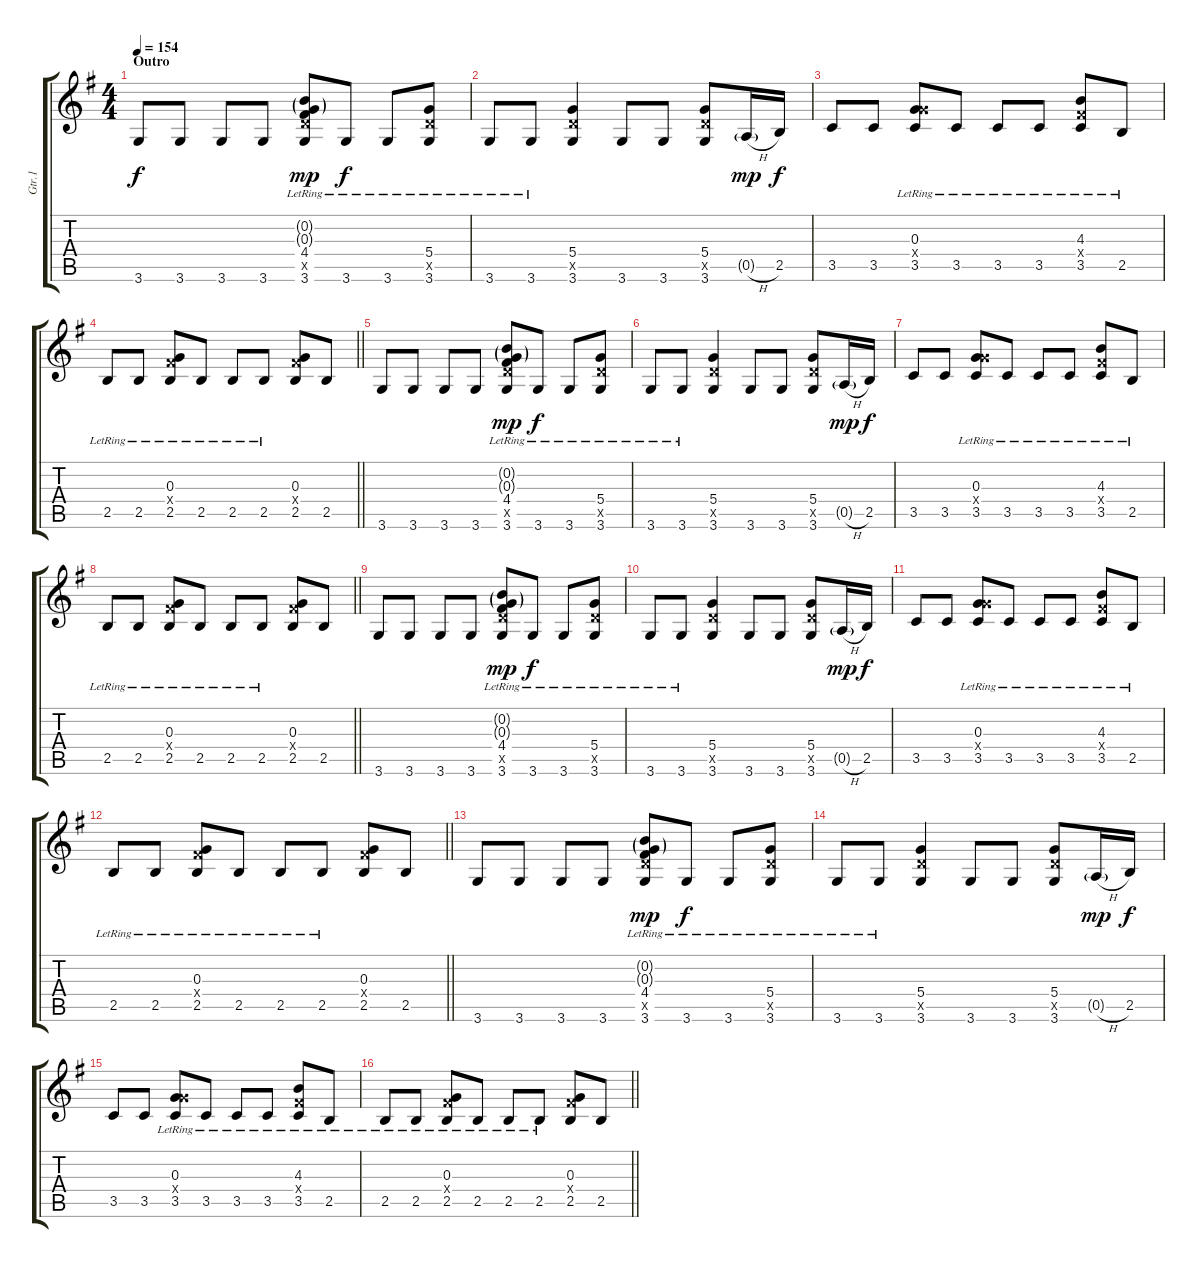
\track ("Gtr.1" "Gtr.1") {instrument overdrivenguitar}
\staff {score tabs}
\tuning (E4 B3 G3 D3 A2 E2) {hide}
\ts (4 4)
\section ("" "Outro")
\tempo 154
\clef g2
\ks g
3.6.8{dy f} 3.6.8 3.6.8 3.6.8 (0.2{g lr} 0.3{g lr} 4.4{lr} 5.5{x} 3.6{lr}).8{dy mp} 3.6{lr}.8{dy f} 3.6{lr}.8 (5.4{lr} 5.5{x} 3.6{lr}).8 |
3.6{lr}.8 3.6{lr}.8 (5.4 5.5{x} 3.6).4 3.6.8 3.6.8 (5.4 5.5{x} 3.6).8 0.5{h g}.16{dy mp} 2.5.16{dy f} |
3.5.8 3.5.8 (0.3{lr} 5.4{x} 3.5{lr}).8 3.5{lr}.8 3.5{lr}.8 3.5{lr}.8 (4.3{lr} 4.4{x} 3.5{lr}).8 2.5{lr}.8 |
\barLineRight lightlight
2.5{lr}.8 2.5{lr}.8 (0.3{lr} 4.4{x} 2.5{lr}).8 2.5{lr}.8 2.5{lr}.8 2.5{lr}.8 (0.3 4.4{x} 2.5).8 2.5.8 |
3.6.8 3.6.8 3.6.8 3.6.8 (0.2{g lr} 0.3{g lr} 4.4{lr} 5.5{x} 3.6{lr}).8{dy mp} 3.6{lr}.8{dy f} 3.6{lr}.8 (5.4{lr} 5.5{x} 3.6{lr}).8 |
3.6{lr}.8 3.6{lr}.8 (5.4 5.5{x} 3.6).4 3.6.8 3.6.8 (5.4 5.5{x} 3.6).8 0.5{h g}.16{dy mp} 2.5.16{dy f} |
3.5.8 3.5.8 (0.3{lr} 5.4{x} 3.5{lr}).8 3.5{lr}.8 3.5{lr}.8 3.5{lr}.8 (4.3{lr} 4.4{x} 3.5{lr}).8 2.5{lr}.8 |
\barLineRight lightlight
2.5{lr}.8 2.5{lr}.8 (0.3{lr} 4.4{x} 2.5{lr}).8 2.5{lr}.8 2.5{lr}.8 2.5{lr}.8 (0.3 4.4{x} 2.5).8 2.5.8 |
3.6.8 3.6.8 3.6.8 3.6.8 (0.2{g lr} 0.3{g lr} 4.4{lr} 5.5{x} 3.6{lr}).8{dy mp} 3.6{lr}.8{dy f} 3.6{lr}.8 (5.4{lr} 5.5{x} 3.6{lr}).8 |
3.6{lr}.8 3.6{lr}.8 (5.4 5.5{x} 3.6).4 3.6.8 3.6.8 (5.4 5.5{x} 3.6).8 0.5{h g}.16{dy mp} 2.5.16{dy f} |
3.5.8 3.5.8 (0.3{lr} 5.4{x} 3.5{lr}).8 3.5{lr}.8 3.5{lr}.8 3.5{lr}.8 (4.3{lr} 4.4{x} 3.5{lr}).8 2.5{lr}.8 |
\barLineRight lightlight
2.5{lr}.8 2.5{lr}.8 (0.3{lr} 4.4{x} 2.5{lr}).8 2.5{lr}.8 2.5{lr}.8 2.5{lr}.8 (0.3 4.4{x} 2.5).8 2.5.8 |
3.6.8 3.6.8 3.6.8 3.6.8 (0.2{g lr} 0.3{g lr} 4.4{lr} 5.5{x} 3.6{lr}).8{dy mp} 3.6{lr}.8{dy f} 3.6{lr}.8 (5.4{lr} 5.5{x} 3.6{lr}).8 |
3.6{lr}.8 3.6{lr}.8 (5.4 5.5{x} 3.6).4 3.6.8 3.6.8 (5.4 5.5{x} 3.6).8 0.5{h g}.16{dy mp} 2.5.16{dy f} |
3.5.8 3.5.8 (0.3{lr} 5.4{x} 3.5{lr}).8 3.5{lr}.8 3.5{lr}.8 3.5{lr}.8 (4.3{lr} 4.4{x} 3.5{lr}).8 2.5{lr}.8 |
\barLineRight lightlight
2.5{lr}.8 2.5{lr}.8 (0.3{lr} 4.4{x} 2.5{lr}).8 2.5{lr}.8 2.5{lr}.8 2.5{lr}.8 (0.3 4.4{x} 2.5).8 2.5.8
